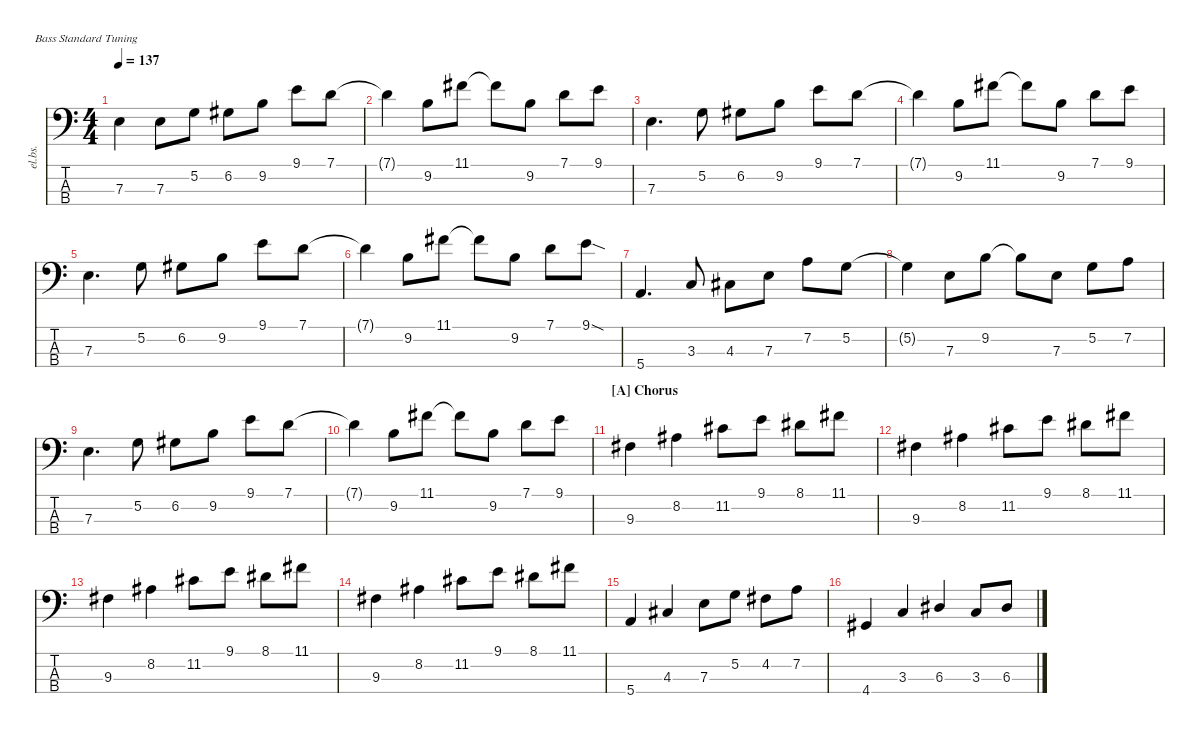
\defaultSystemsLayout 4
\hideDynamics
\bracketExtendMode nobrackets
\otherSystemsTrackNameOrientation horizontal
\track ("Electric Bass" "el.bs.") {instrument electricbassfinger}
\staff {score tabs}
\tuning (G2 D2 A1 E1)
\ts (4 4)
\tempo 137
\clef f4
\ks c
7.3.4{dy mf beam Down} 7.3.8{beam Down} 5.2.8{beam Down} 6.2{acc #}.8{beam Down} 9.2.8{beam Down} 9.1.8{beam Down} 7.1.8{beam Down} |
7.1{t}.4{beam Down} 9.2.8{beam Down} 11.1{acc #}.8{beam Down} 11.1{t acc #}.8{beam Down} 9.2.8{beam Down} 7.1.8{beam Down} 9.1.8{beam Down} |
7.3.4{d beam Down} 5.2.8{beam Down} 6.2{acc #}.8{beam Down} 9.2.8{beam Down} 9.1.8{beam Down} 7.1.8{beam Down} |
7.1{t}.4{beam Down} 9.2.8{beam Down} 11.1{acc #}.8{beam Down} 11.1{t acc #}.8{beam Down} 9.2.8{beam Down} 7.1.8{beam Down} 9.1.8{beam Down} |
7.3.4{d beam Down} 5.2.8{beam Down} 6.2{acc #}.8{beam Down} 9.2.8{beam Down} 9.1.8{beam Down} 7.1.8{beam Down} |
7.1{t}.4{beam Down} 9.2.8{beam Down} 11.1{acc #}.8{beam Down} 11.1{t acc #}.8{beam Down} 9.2.8{beam Down} 7.1.8{beam Down} 9.1{sod}.8{beam Down} |
5.4.4{d beam Up} 3.3.8{beam Up} 4.3{acc #}.8{beam Down} 7.3.8{beam Down} 7.2.8{beam Down} 5.2.8{beam Down} |
5.2{t}.4{beam Down} 7.3.8{beam Down} 9.2.8{beam Down} 9.2{t}.8{beam Down} 7.3.8{beam Down} 5.2.8{beam Down} 7.2.8{beam Down} |
7.3.4{d beam Down} 5.2.8{beam Down} 6.2{acc #}.8{beam Down} 9.2.8{beam Down} 9.1.8{beam Down} 7.1.8{beam Down} |
7.1{t}.4{beam Down} 9.2.8{beam Down} 11.1{acc #}.8{beam Down} 11.1{t acc #}.8{beam Down} 9.2.8{beam Down} 7.1.8{beam Down} 9.1.8{beam Down} |
\section ("A" "Chorus")
9.3{acc #}.4{beam Down} 8.2{acc #}.4{beam Down} 11.2{acc #}.8{beam Down} 9.1.8{beam Down} 8.1{acc #}.8{beam Down} 11.1{acc #}.8{beam Down} |
9.3{acc #}.4{beam Down} 8.2{acc #}.4{beam Down} 11.2{acc #}.8{beam Down} 9.1.8{beam Down} 8.1{acc #}.8{beam Down} 11.1{acc #}.8{beam Down} |
9.3{acc #}.4{beam Down} 8.2{acc #}.4{beam Down} 11.2{acc #}.8{beam Down} 9.1.8{beam Down} 8.1{acc #}.8{beam Down} 11.1{acc #}.8{beam Down} |
9.3{acc #}.4{beam Down} 8.2{acc #}.4{beam Down} 11.2{acc #}.8{beam Down} 9.1.8{beam Down} 8.1{acc #}.8{beam Down} 11.1{acc #}.8{beam Down} |
5.4.4{beam Up} 4.3{acc #}.4{beam Up} 7.3.8{beam Down} 5.2.8{beam Down} 4.2{acc #}.8{beam Down} 7.2.8{beam Down} |
4.4{acc #}.4{beam Up} 3.3.4{beam Up} 6.3{acc #}.4{beam Up} 3.3.8{beam Up} 6.3{acc #}.8{beam Up}
